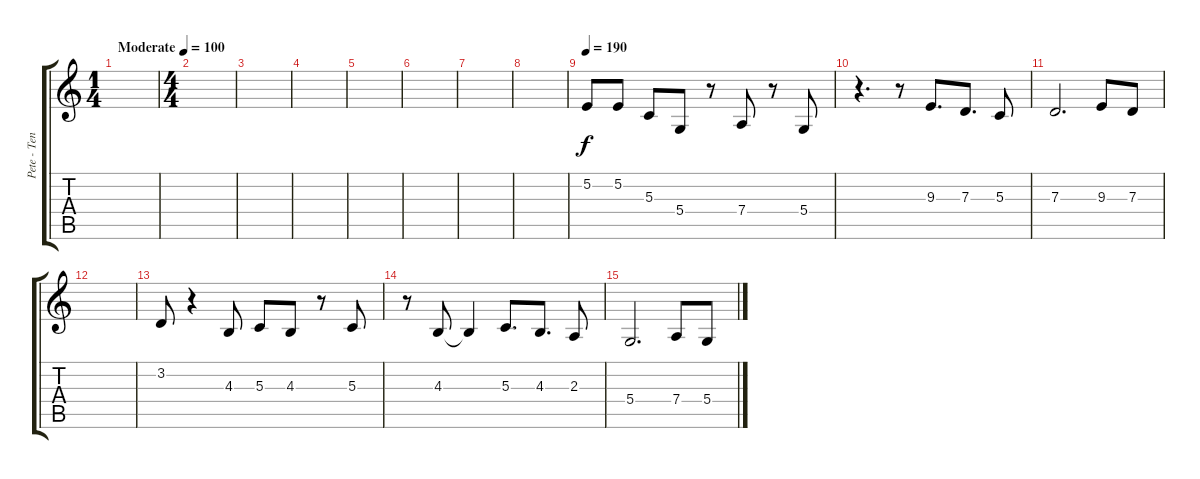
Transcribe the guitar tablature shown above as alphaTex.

\track ("Pete - Tenor Sax" "Pete - Ten") {instrument tenorsax}
\staff {score tabs}
\tuning (E4 B3 G3 D3 A2 E2) {hide}
\ts (1 4)
\tempo (100 "Moderate")
\clef g2
\ks c
|
\ts (4 4)
|
|
|
|
|
|
|
\tempo 190
5.2.8 5.2.8 5.3.8 5.4.8 r.8 7.4.8 r.8 5.4.8 |
r.4{d} r.8 9.3.8{d} 7.3.8{d} 5.3.8 |
7.3.2{d} 9.3.8 7.3.8 |
|
3.2.8 r.4 4.3.8 5.3.8 4.3.8 r.8 5.3.8 |
r.8 4.3.8 4.3{t}.4 5.3.8{d} 4.3.8{d} 2.3.8 |
5.4.2{d} 7.4.8 5.4.8
